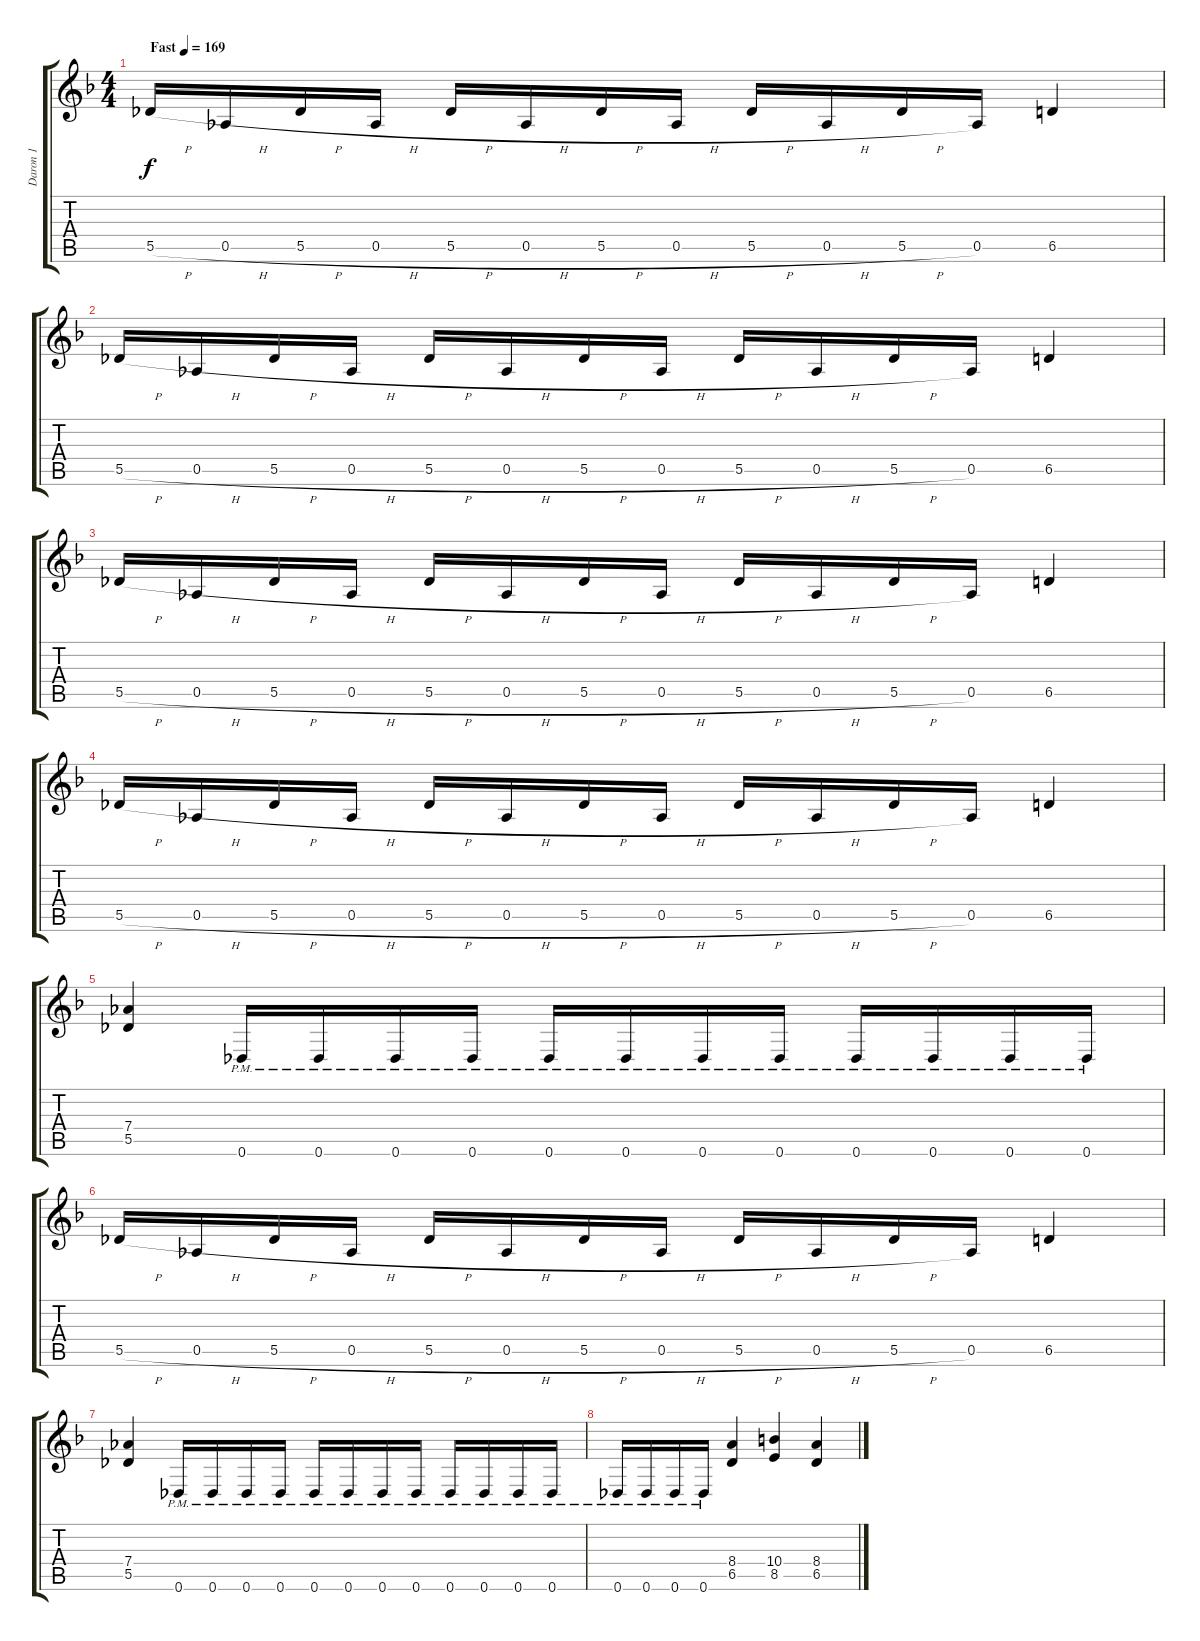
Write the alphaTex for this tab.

\track ("Daron 1" "Daron 1") {instrument overdrivenguitar}
\staff {score tabs}
\tuning (Eb4 Bb3 Gb3 Db3 Ab2 Db2) {hide}
\ts (4 4)
\tempo (169 "Fast")
\clef g2
\ks f
5.5{h}.16{dy f instrument overdrivenguitar} 0.5{h}.16 5.5{h}.16 0.5{h}.16 5.5{h}.16 0.5{h}.16 5.5{h}.16 0.5{h}.16 5.5{h}.16 0.5{h}.16 5.5{h}.16 0.5.16 6.5.4 |
5.5{h}.16 0.5{h}.16 5.5{h}.16 0.5{h}.16 5.5{h}.16 0.5{h}.16 5.5{h}.16 0.5{h}.16 5.5{h}.16 0.5{h}.16 5.5{h}.16 0.5.16 6.5.4 |
5.5{h}.16 0.5{h}.16 5.5{h}.16 0.5{h}.16 5.5{h}.16 0.5{h}.16 5.5{h}.16 0.5{h}.16 5.5{h}.16 0.5{h}.16 5.5{h}.16 0.5.16 6.5.4 |
5.5{h}.16 0.5{h}.16 5.5{h}.16 0.5{h}.16 5.5{h}.16 0.5{h}.16 5.5{h}.16 0.5{h}.16 5.5{h}.16 0.5{h}.16 5.5{h}.16 0.5.16 6.5.4 |
(7.4 5.5).4 0.6{pm}.16 0.6{pm}.16 0.6{pm}.16 0.6{pm}.16 0.6{pm}.16 0.6{pm}.16 0.6{pm}.16 0.6{pm}.16 0.6{pm}.16 0.6{pm}.16 0.6{pm}.16 0.6{pm}.16 |
5.5{h}.16 0.5{h}.16 5.5{h}.16 0.5{h}.16 5.5{h}.16 0.5{h}.16 5.5{h}.16 0.5{h}.16 5.5{h}.16 0.5{h}.16 5.5{h}.16 0.5.16 6.5.4 |
(7.4 5.5).4 0.6{pm}.16 0.6{pm}.16 0.6{pm}.16 0.6{pm}.16 0.6{pm}.16 0.6{pm}.16 0.6{pm}.16 0.6{pm}.16 0.6{pm}.16 0.6{pm}.16 0.6{pm}.16 0.6{pm}.16 |
0.6{pm}.16 0.6{pm}.16 0.6{pm}.16 0.6{pm}.16 (8.4 6.5).4 (10.4 8.5).4 (8.4 6.5).4
